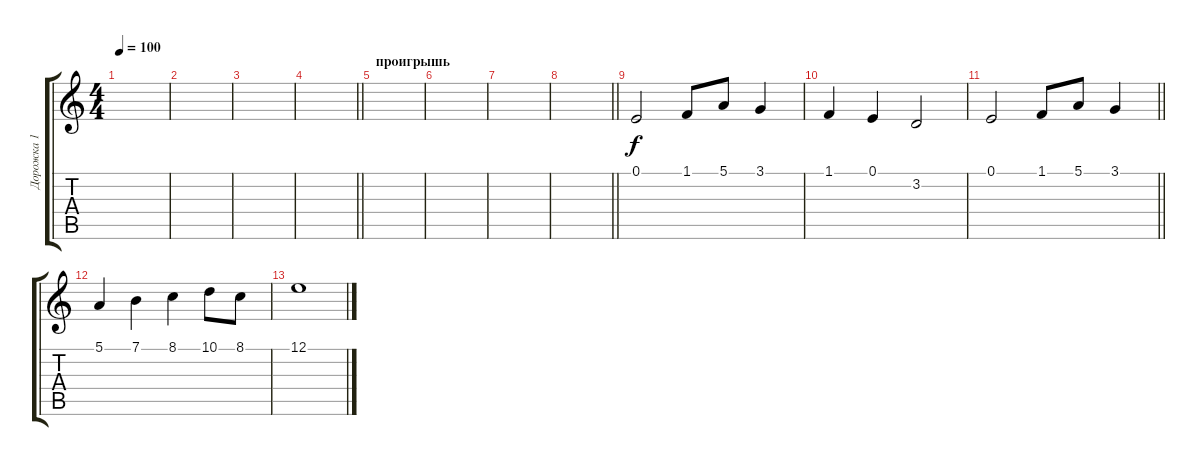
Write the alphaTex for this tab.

\track ("Дорожка 1" "Дорожка 1") {instrument tremolostrings}
\staff {score tabs}
\tuning (E4 B3 G3 D3 A2 E2) {hide}
\ts (4 4)
\tempo 100
\clef g2
\ks c
|
|
|
\barLineRight lightlight
|
\section ("" "проигрышь")
|
|
|
\barLineRight lightlight
|
0.1.2 1.1.8 5.1.8 3.1.4 |
1.1.4 0.1.4 3.2.2 |
\barLineRight lightlight
0.1.2 1.1.8 5.1.8 3.1.4 |
5.1.4 7.1.4 8.1.4 10.1.8 8.1.8 |
12.1.1
